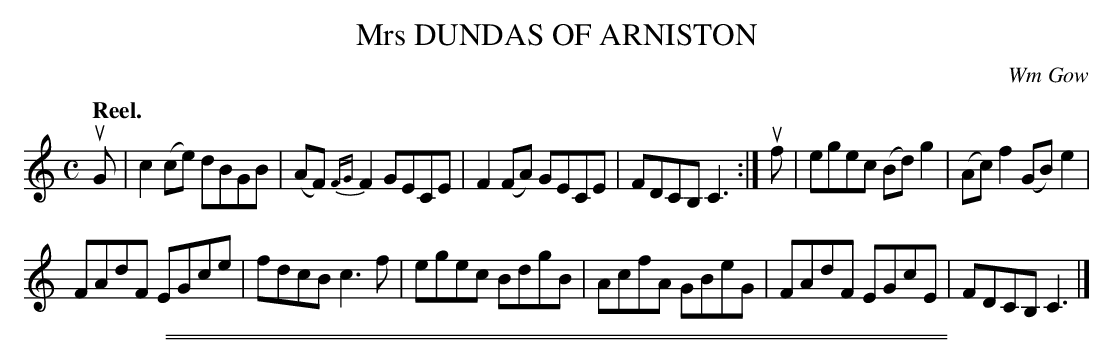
X:1
T: Mrs DUNDAS OF ARNISTON
C: Wm Gow
Q: "Reel."
M: C
L: 1/8
K: C
uG |\
c2(ce) dBGB | (AF) {FG}F2 GECE |\
F2(FA) GECE | FDCB, C3 :|\
uf |\
egec (Bd)g2 | (Ac)f2 (GB)e2 |
FAdF EGce | fdcB c3f |\
egec BdgB | AcfA GBeG |\
FAdF EGcE | FDCB, C3 |]
